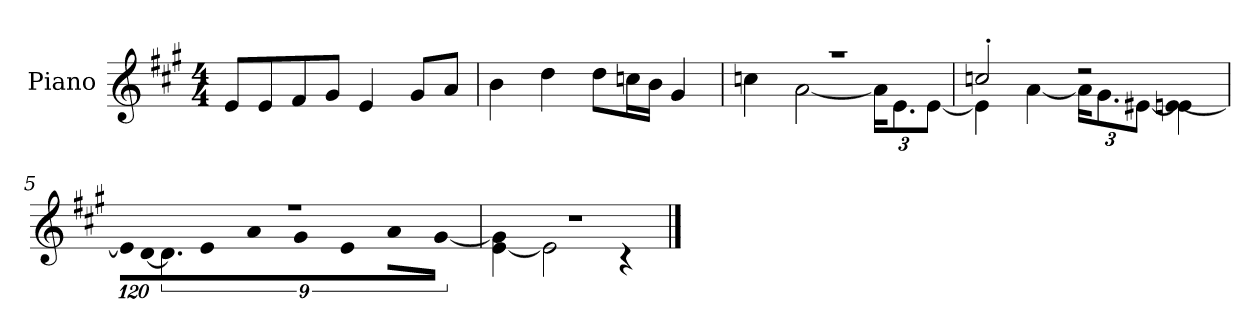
**kern
*part1
*staff1
*I"Piano
*I'P-no
*clefG2
*k[f#c#g#]
*M4/4
*MM90
=1
8e/L
8e/
8f#/
8g#/J
4e/
8g#/L
8a/J
=2
4b\
4dd\
8dd\L
16ccn\L
16b\JJ
4g#/
=3
*^
1r	4ccn\
.	[2a\
*	*Xbrackettup
.	24a\KL]
.	12.e\
.	[12e\J
=4	=4
2ccn'/	4e\]
.	[4a\
2r	24a\KL]
.	12.g#\
.	[12e#X\J
.	[4en\ 4e#\]
!!LO:LB:g=z	!!
=5	=5
*	*brackettup
!	!LO:N:vis=16
1r	1920%107e\LL]
!	!LO:N:vis=16
.	[1920%107d\J
.	9.d\]
!	!LO:N:vis=8
.	640%71e\
!	!LO:N:vis=16
.	1920%107a\K
!	!LO:N:vis=8
.	640%71g#\J
!	!LO:N:vis=4
.	1920%427e\
!	!LO:N:vis=8
.	640%71a\L
!	!LO:N:vis=8
.	[640%71g#\J
=6	=6
1r	[4e\ 4g#\]
.	2e\]
.	4r
*v	*v
==
*-
